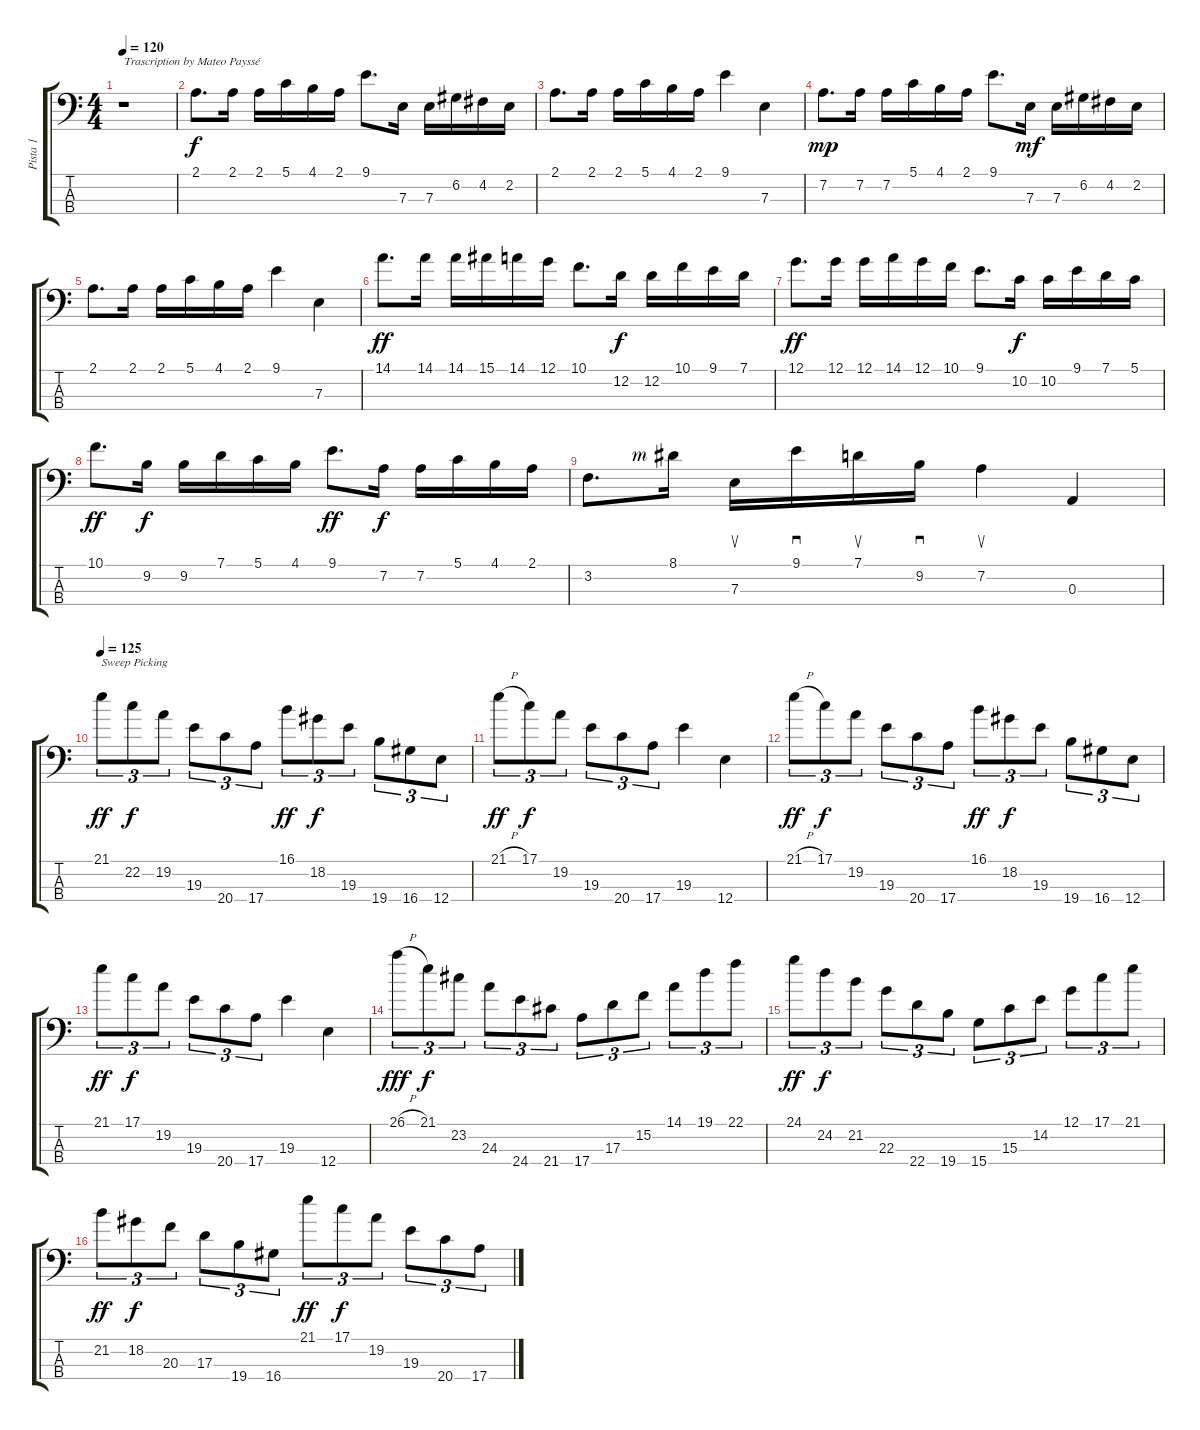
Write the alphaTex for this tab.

\track ("Pista 1" "Pista 1") {instrument electricbassfinger}
\staff {score tabs}
\tuning (G2 D2 A1 E1) {hide}
\ts (4 4)
\tempo 120
\clef f4
\ks c
r.1{txt "Trascription by Mateo Payssé" dy f instrument electricbassfinger} |
2.1.8{d} 2.1.16 2.1.16 5.1.16 4.1.16 2.1.16 9.1.8{d} 7.3.16 7.3.16 6.2.16 4.2.16 2.2.16 |
2.1.8{d} 2.1.16 2.1.16 5.1.16 4.1.16 2.1.16 9.1.4 7.3.4 |
7.2.8{d dy mp} 7.2.16 7.2.16 5.1.16 4.1.16 2.1.16 9.1.8{d} 7.3.16{dy mf} 7.3.16 6.2.16 4.2.16 2.2.16 |
2.1.8{d} 2.1.16 2.1.16 5.1.16 4.1.16 2.1.16 9.1.4 7.3.4 |
14.1.8{d dy ff} 14.1.16 14.1.16 15.1.16 14.1.16 12.1.16 10.1.8{d} 12.2.16{dy f} 12.2.16 10.1.16 9.1.16 7.1.16 |
12.1.8{d dy ff} 12.1.16 12.1.16 14.1.16 12.1.16 10.1.16 9.1.8{d} 10.2.16{dy f} 10.2.16 9.1.16 7.1.16 5.1.16 |
10.1.8{d dy ff} 9.2.16{dy f} 9.2.16 7.1.16 5.1.16 4.1.16 9.1.8{d dy ff} 7.2.16{dy f} 7.2.16 5.1.16 4.1.16 2.1.16 |
3.2.8{d} 8.1{rf 3}.16 7.3.16{su} 9.1.16{sd} 7.1.16{su} 9.2.16{sd} 7.2.4{su} 0.3.4 |
\tempo 125
21.1.8{tu (3 2) txt "Sweep Picking" dy ff} 22.2.8{tu (3 2) dy f} 19.2.8{tu (3 2)} 19.3.8{tu (3 2)} 20.4.8{tu (3 2)} 17.4.8{tu (3 2)} 16.1.8{tu (3 2) dy ff} 18.2.8{tu (3 2) dy f} 19.3.8{tu (3 2)} 19.4.8{tu (3 2)} 16.4.8{tu (3 2)} 12.4.8{tu (3 2)} |
21.1{h}.8{tu (3 2) dy ff} 17.1.8{tu (3 2) dy f} 19.2.8{tu (3 2)} 19.3.8{tu (3 2)} 20.4.8{tu (3 2)} 17.4.8{tu (3 2)} 19.3.4 12.4.4 |
21.1{h}.8{tu (3 2) dy ff} 17.1.8{tu (3 2) dy f} 19.2.8{tu (3 2)} 19.3.8{tu (3 2)} 20.4.8{tu (3 2)} 17.4.8{tu (3 2)} 16.1.8{tu (3 2) dy ff} 18.2.8{tu (3 2) dy f} 19.3.8{tu (3 2)} 19.4.8{tu (3 2)} 16.4.8{tu (3 2)} 12.4.8{tu (3 2)} |
21.1.8{tu (3 2) dy ff} 17.1.8{tu (3 2) dy f} 19.2.8{tu (3 2)} 19.3.8{tu (3 2)} 20.4.8{tu (3 2)} 17.4.8{tu (3 2)} 19.3.4 12.4.4 |
26.1{h}.8{tu (3 2) dy fff} 21.1.8{tu (3 2) dy f} 23.2.8{tu (3 2)} 24.3.8{tu (3 2)} 24.4.8{tu (3 2)} 21.4.8{tu (3 2)} 17.4.8{tu (3 2)} 17.3.8{tu (3 2)} 15.2.8{tu (3 2)} 14.1.8{tu (3 2)} 19.1.8{tu (3 2)} 22.1.8{tu (3 2)} |
24.1.8{tu (3 2) dy ff} 24.2.8{tu (3 2) dy f} 21.2.8{tu (3 2)} 22.3.8{tu (3 2)} 22.4.8{tu (3 2)} 19.4.8{tu (3 2)} 15.4.8{tu (3 2)} 15.3.8{tu (3 2)} 14.2.8{tu (3 2)} 12.1.8{tu (3 2)} 17.1.8{tu (3 2)} 21.1.8{tu (3 2)} |
21.2.8{tu (3 2) dy ff} 18.2.8{tu (3 2) dy f} 20.3.8{tu (3 2)} 17.3.8{tu (3 2)} 19.4.8{tu (3 2)} 16.4.8{tu (3 2)} 21.1.8{tu (3 2) dy ff} 17.1.8{tu (3 2) dy f} 19.2.8{tu (3 2)} 19.3.8{tu (3 2)} 20.4.8{tu (3 2)} 17.4.8{tu (3 2)}
